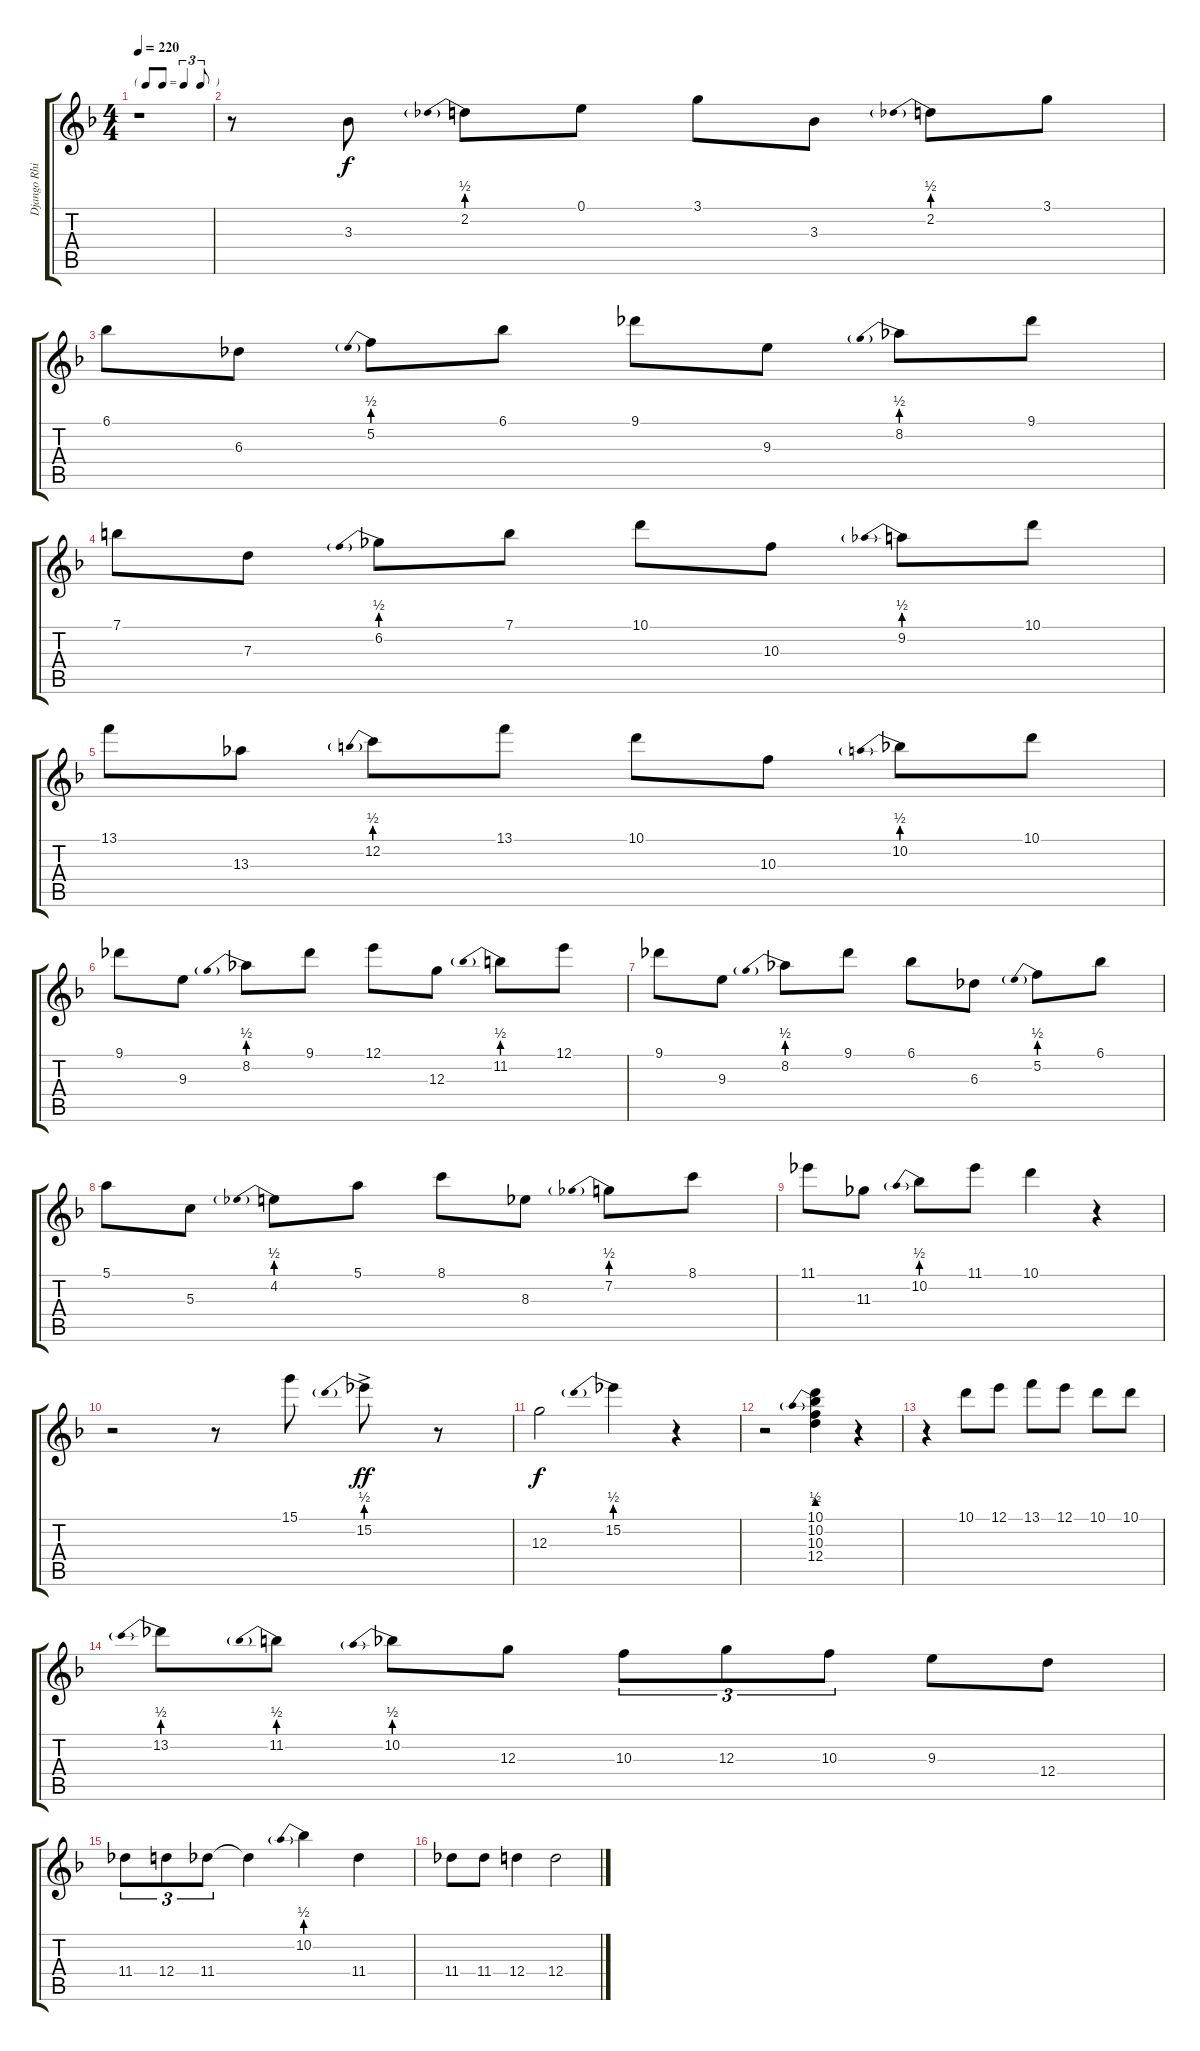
\track ("Django Rhinehardt" "Django Rhi") {instrument electricguitarjazz}
\staff {score tabs}
\tuning (E4 B3 G3 D3 A2 E2) {hide}
\ts (4 4)
\tf triplet8th
\tempo 220
\clef g2
\ks f
r.1{dy f} |
r.8 3.3.8 2.2{be (prebend 0 2 60 2)}.8 0.1.8 3.1.8 3.3.8 2.2{be (prebend 0 2 60 2)}.8 3.1.8 |
6.1.8 6.3.8 5.2{be (prebend 0 2 60 2)}.8 6.1.8 9.1.8 9.3.8 8.2{be (prebend 0 2 60 2)}.8 9.1.8 |
7.1.8 7.3.8 6.2{be (prebend 0 2 60 2)}.8 7.1.8 10.1.8 10.3.8 9.2{be (prebend 0 2 60 2)}.8 10.1.8 |
13.1.8 13.3.8 12.2{be (prebend 0 2 60 2)}.8 13.1.8 10.1.8 10.3.8 10.2{be (prebend 0 2 60 2)}.8 10.1.8 |
9.1.8 9.3.8 8.2{be (prebend 0 2 60 2)}.8 9.1.8 12.1.8 12.3.8 11.2{be (prebend 0 2 60 2)}.8 12.1.8 |
9.1.8 9.3.8 8.2{be (prebend 0 2 60 2)}.8 9.1.8 6.1.8 6.3.8 5.2{be (prebend 0 2 60 2)}.8 6.1.8 |
5.1.8 5.3.8 4.2{be (prebend 0 2 60 2)}.8 5.1.8 8.1.8 8.3.8 7.2{be (prebend 0 2 60 2)}.8 8.1.8 |
11.1.8 11.3.8 10.2{be (prebend 0 2 60 2)}.8 11.1.8 10.1.4 r.4 |
r.2 r.8 15.1.8 15.2{be (prebend 0 2 60 2) ac}.8{dy ff} r.8 |
12.3.2{dy f} 15.2{be (prebend 0 2 60 2)}.4 r.4 |
r.2 (10.1 10.2{be (prebend 0 2 60 2)} 10.3 12.4).4 r.4 |
r.4 10.1.8 12.1.8 13.1.8 12.1.8 10.1.8 10.1.8 |
13.2{be (prebend 0 2 60 2)}.8 11.2{be (prebend 0 2 60 2)}.8 10.2{be (prebend 0 2 60 2)}.8 12.3.8 10.3.8{tu (3 2)} 12.3.8{tu (3 2)} 10.3.8{tu (3 2)} 9.3.8 12.4.8 |
11.4.8{tu (3 2)} 12.4.8{tu (3 2)} 11.4.8{tu (3 2)} 11.4{t}.4 10.2{be (prebend 0 2 60 2)}.4 11.4.4 |
11.4.8 11.4.8 12.4.4 12.4.2
